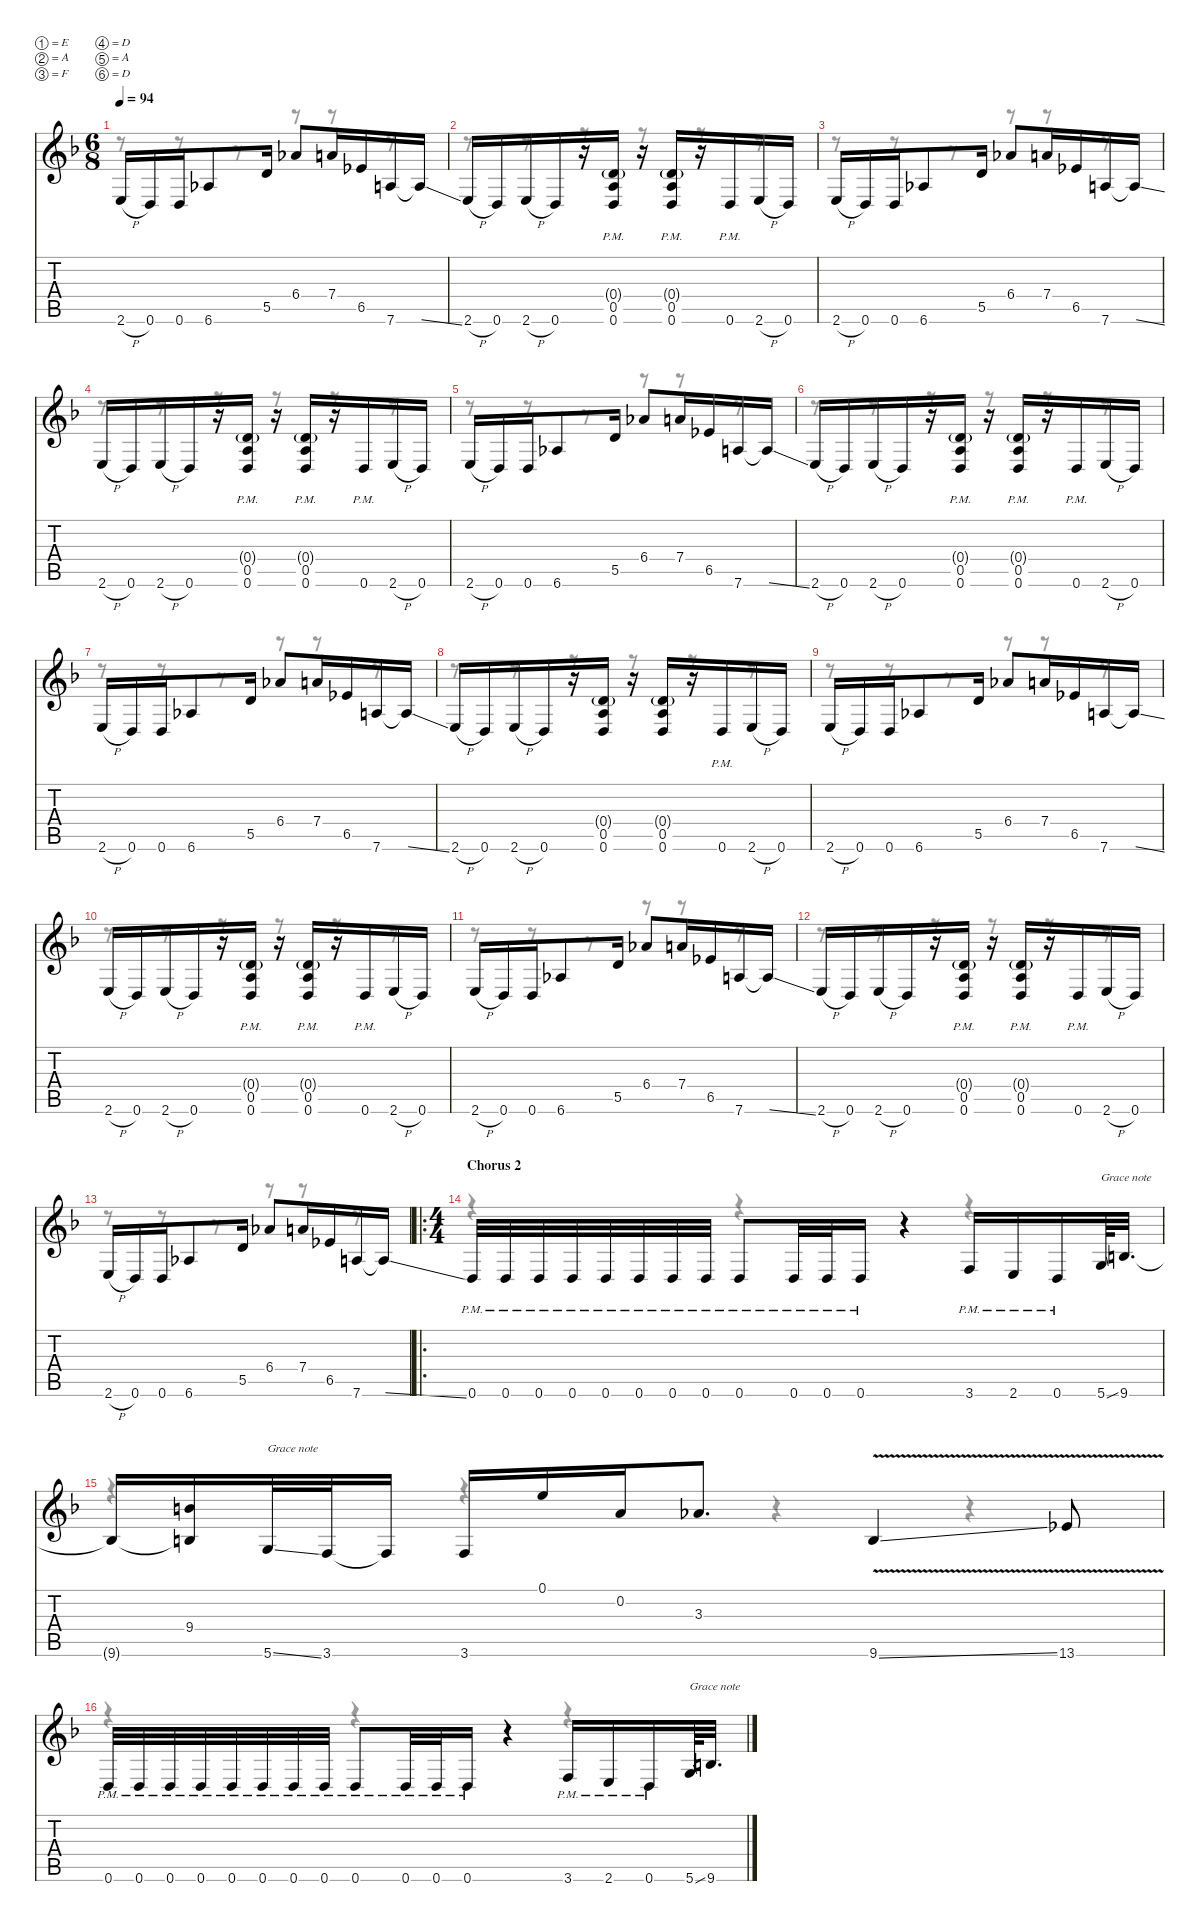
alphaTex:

\defaultSystemsLayout 4
\hideDynamics
\bracketExtendMode nobrackets
\singleTrackTrackNamePolicy hidden
\multiTrackTrackNamePolicy hidden
\otherSystemsTrackNameOrientation horizontal
\track ("M. Akerfeldt" "dist.guit.") {defaultSystemsLayout 4 instrument distortionguitar}
\staff {score tabs}
\tuning (E4 A3 F3 D3 A2 D2)
\voice
\ts (6 8)
\tempo 94
\clef g2
\ks dminor
2.6{h acc forcenatural}.16{dy ff beam Up} 0.6{acc forcenatural}.16{dy fff beam Up} 0.6{acc forcenatural}.16{dy ff beam Up} 6.6{acc b}.8{dy f beam Up} 5.5{acc forcenatural}.16{beam Up} 6.4{acc b}.8{beam Up} 7.4{acc forcenatural}.16{beam Up} 6.5{acc b}.16{beam Up} 7.6{acc forcenatural}.16{beam Up} 7.6{ss t acc forcenatural}.16{beam Up} |
2.6{h acc forcenatural}.16{dy ff beam Up} 0.6{acc forcenatural}.16{dy fff beam Up} 2.6{h acc forcenatural}.16{dy ff beam Up} 0.6{acc forcenatural}.16{dy fff beam Up} r.16{beam Up} (0.4{g acc forcenatural} 0.5{acc forcenatural} 0.6{pm acc forcenatural}).16{dy f beam Up} r.16{beam Up} (0.4{g acc forcenatural} 0.5{acc forcenatural} 0.6{pm acc forcenatural}).16{beam Up} r.16{beam Up} 0.6{pm acc forcenatural}.16{dy fff beam Up} 2.6{h acc forcenatural}.16{dy ff beam Up} 0.6{acc forcenatural}.16{dy fff beam Up} |
2.6{h acc forcenatural}.16{dy ff beam Up} 0.6{acc forcenatural}.16{dy fff beam Up} 0.6{acc forcenatural}.16{dy ff beam Up} 6.6{acc b}.8{dy f beam Up} 5.5{acc forcenatural}.16{beam Up} 6.4{acc b}.8{beam Up} 7.4{acc forcenatural}.16{beam Up} 6.5{acc b}.16{beam Up} 7.6{acc forcenatural}.16{beam Up} 7.6{ss t acc forcenatural}.16{beam Up} |
2.6{h acc forcenatural}.16{dy ff beam Up} 0.6{acc forcenatural}.16{dy fff beam Up} 2.6{h acc forcenatural}.16{dy ff beam Up} 0.6{acc forcenatural}.16{dy fff beam Up} r.16{beam Up} (0.4{g acc forcenatural} 0.5{acc forcenatural} 0.6{pm acc forcenatural}).16{dy f beam Up} r.16{beam Up} (0.4{g acc forcenatural} 0.5{acc forcenatural} 0.6{pm acc forcenatural}).16{beam Up} r.16{beam Up} 0.6{pm acc forcenatural}.16{dy fff beam Up} 2.6{h acc forcenatural}.16{dy ff beam Up} 0.6{acc forcenatural}.16{dy fff beam Up} |
2.6{h acc forcenatural}.16{dy ff beam Up} 0.6{acc forcenatural}.16{dy fff beam Up} 0.6{acc forcenatural}.16{dy ff beam Up} 6.6{acc b}.8{dy f beam Up} 5.5{acc forcenatural}.16{beam Up} 6.4{acc b}.8{beam Up} 7.4{acc forcenatural}.16{beam Up} 6.5{acc b}.16{beam Up} 7.6{acc forcenatural}.16{beam Up} 7.6{ss t acc forcenatural}.16{beam Up} |
2.6{h acc forcenatural}.16{dy ff beam Up} 0.6{acc forcenatural}.16{dy fff beam Up} 2.6{h acc forcenatural}.16{dy ff beam Up} 0.6{acc forcenatural}.16{dy fff beam Up} r.16{beam Up} (0.4{g acc forcenatural} 0.5{acc forcenatural} 0.6{pm acc forcenatural}).16{dy f beam Up} r.16{beam Up} (0.4{g acc forcenatural} 0.5{acc forcenatural} 0.6{pm acc forcenatural}).16{beam Up} r.16{beam Up} 0.6{pm acc forcenatural}.16{dy fff beam Up} 2.6{h acc forcenatural}.16{dy ff beam Up} 0.6{acc forcenatural}.16{dy fff beam Up} |
2.6{h acc forcenatural}.16{dy ff beam Up} 0.6{acc forcenatural}.16{dy fff beam Up} 0.6{acc forcenatural}.16{dy ff beam Up} 6.6{acc b}.8{dy f beam Up} 5.5{acc forcenatural}.16{beam Up} 6.4{acc b}.8{beam Up} 7.4{acc forcenatural}.16{beam Up} 6.5{acc b}.16{beam Up} 7.6{acc forcenatural}.16{beam Up} 7.6{ss t acc forcenatural}.16{beam Up} |
2.6{h acc forcenatural}.16{dy ff beam Up} 0.6{acc forcenatural}.16{dy fff beam Up} 2.6{h acc forcenatural}.16{dy ff beam Up} 0.6{acc forcenatural}.16{dy fff beam Up} r.16{beam Up} (0.4{g acc forcenatural} 0.5{acc forcenatural} 0.6{acc forcenatural}).16{dy f beam Up} r.16{beam Up} (0.4{g acc forcenatural} 0.5{acc forcenatural} 0.6{acc forcenatural}).16{beam Up} r.16{beam Up} 0.6{pm acc forcenatural}.16{dy fff beam Up} 2.6{h acc forcenatural}.16{dy ff beam Up} 0.6{acc forcenatural}.16{dy fff beam Up} |
2.6{h acc forcenatural}.16{dy ff beam Up} 0.6{acc forcenatural}.16{dy fff beam Up} 0.6{acc forcenatural}.16{dy ff beam Up} 6.6{acc b}.8{dy f beam Up} 5.5{acc forcenatural}.16{beam Up} 6.4{acc b}.8{beam Up} 7.4{acc forcenatural}.16{beam Up} 6.5{acc b}.16{beam Up} 7.6{acc forcenatural}.16{beam Up} 7.6{ss t acc forcenatural}.16{beam Up} |
2.6{h acc forcenatural}.16{dy ff beam Up} 0.6{acc forcenatural}.16{dy fff beam Up} 2.6{h acc forcenatural}.16{dy ff beam Up} 0.6{acc forcenatural}.16{dy fff beam Up} r.16{beam Up} (0.4{g acc forcenatural} 0.5{acc forcenatural} 0.6{pm acc forcenatural}).16{dy f beam Up} r.16{beam Up} (0.4{g acc forcenatural} 0.5{acc forcenatural} 0.6{pm acc forcenatural}).16{beam Up} r.16{beam Up} 0.6{pm acc forcenatural}.16{dy fff beam Up} 2.6{h acc forcenatural}.16{dy ff beam Up} 0.6{acc forcenatural}.16{dy fff beam Up} |
2.6{h acc forcenatural}.16{dy ff beam Up} 0.6{acc forcenatural}.16{dy fff beam Up} 0.6{acc forcenatural}.16{dy ff beam Up} 6.6{acc b}.8{dy f beam Up} 5.5{acc forcenatural}.16{beam Up} 6.4{acc b}.8{beam Up} 7.4{acc forcenatural}.16{beam Up} 6.5{acc b}.16{beam Up} 7.6{acc forcenatural}.16{beam Up} 7.6{ss t acc forcenatural}.16{beam Up} |
2.6{h acc forcenatural}.16{dy ff beam Up} 0.6{acc forcenatural}.16{dy fff beam Up} 2.6{h acc forcenatural}.16{dy ff beam Up} 0.6{acc forcenatural}.16{dy fff beam Up} r.16{beam Up} (0.4{g acc forcenatural} 0.5{acc forcenatural} 0.6{pm acc forcenatural}).16{dy f beam Up} r.16{beam Up} (0.4{g acc forcenatural} 0.5{acc forcenatural} 0.6{pm acc forcenatural}).16{beam Up} r.16{beam Up} 0.6{pm acc forcenatural}.16{dy fff beam Up} 2.6{h acc forcenatural}.16{dy ff beam Up} 0.6{acc forcenatural}.16{dy fff beam Up} |
2.6{h acc forcenatural}.16{dy ff beam Up} 0.6{acc forcenatural}.16{dy fff beam Up} 0.6{acc forcenatural}.16{dy ff beam Up} 6.6{acc b}.8{dy f beam Up} 5.5{acc forcenatural}.16{beam Up} 6.4{acc b}.8{beam Up} 7.4{acc forcenatural}.16{beam Up} 6.5{acc b}.16{beam Up} 7.6{acc forcenatural}.16{beam Up} 7.6{ss t acc forcenatural}.16{beam Up} |
\ro
\ts (4 4)
\beaming (8 2 2 2 2)
\section ("" "Chorus 2")
0.6{pm acc forcenatural}.32{dy ff beam Up} 0.6{pm acc forcenatural}.32{beam Up} 0.6{pm acc forcenatural}.32{beam Up} 0.6{pm acc forcenatural}.32{beam Up} 0.6{pm acc forcenatural}.32{beam Up} 0.6{pm acc forcenatural}.32{beam Up} 0.6{pm acc forcenatural}.32{beam Up} 0.6{pm acc forcenatural}.32{beam Up} 0.6{pm acc forcenatural}.8{beam Up} 0.6{pm acc forcenatural}.32{beam Up} 0.6{pm acc forcenatural}.32{beam Up} 0.6{pm acc forcenatural}.16{beam Up} r.4{beam Up} 3.6{pm acc forcenatural}.16{beam Up} 2.6{pm acc forcenatural}.16{beam Up} 0.6{pm acc forcenatural}.16{beam Up} 5.6{ss acc forcenatural}.64{txt "Grace note" dy f beam Up} 9.6{acc forcenatural}.32{d beam Up} |
9.6{t acc forcenatural}.16{beam Up} (9.4{acc forcenatural} 9.6{t acc forcenatural}).16{dy mf beam Up} 5.6{ss acc forcenatural}.32{txt "Grace note" dy f beam Up} 3.6{acc forcenatural}.32{beam Up} 3.6{t acc forcenatural}.16{beam Up} 3.6{acc forcenatural}.16{beam Up} 0.1{acc forcenatural}.16{beam Up} 0.2{acc forcenatural}.16{dy mf beam Up} 3.3{acc b}.8{d beam Up} 9.6{v ss acc forcenatural}.4{dy f beam Up} 13.6{v acc b}.8{beam Up} |
0.6{pm acc forcenatural}.32{dy ff beam Up} 0.6{pm acc forcenatural}.32{beam Up} 0.6{pm acc forcenatural}.32{beam Up} 0.6{pm acc forcenatural}.32{beam Up} 0.6{pm acc forcenatural}.32{beam Up} 0.6{pm acc forcenatural}.32{beam Up} 0.6{pm acc forcenatural}.32{beam Up} 0.6{pm acc forcenatural}.32{beam Up} 0.6{pm acc forcenatural}.8{beam Up} 0.6{pm acc forcenatural}.32{beam Up} 0.6{pm acc forcenatural}.32{beam Up} 0.6{pm acc forcenatural}.16{beam Up} r.4{beam Up} 3.6{pm acc forcenatural}.16{beam Up} 2.6{pm acc forcenatural}.16{beam Up} 0.6{pm acc forcenatural}.16{beam Up} 5.6{ss acc forcenatural}.64{txt "Grace note" dy f beam Up} 9.6{acc forcenatural}.32{d beam Up}
\voice
\clef g2
\ottava regular
\simile none
\ks dminor
r.8{dy mf beam Down} r.8{beam Down} r.8{beam Down} r.8{beam Down} r.8{beam Down} r.8{beam Down} |
r.8{beam Down} r.8{beam Down} r.8{beam Down} r.8{beam Down} r.8{beam Down} r.8{beam Down} |
r.8{beam Down} r.8{beam Down} r.8{beam Down} r.8{beam Down} r.8{beam Down} r.8{beam Down} |
r.8{beam Down} r.8{beam Down} r.8{beam Down} r.8{beam Down} r.8{beam Down} r.8{beam Down} |
r.8{beam Down} r.8{beam Down} r.8{beam Down} r.8{beam Down} r.8{beam Down} r.8{beam Down} |
r.8{beam Down} r.8{beam Down} r.8{beam Down} r.8{beam Down} r.8{beam Down} r.8{beam Down} |
r.8{beam Down} r.8{beam Down} r.8{beam Down} r.8{beam Down} r.8{beam Down} r.8{beam Down} |
r.8{beam Down} r.8{beam Down} r.8{beam Down} r.8{beam Down} r.8{beam Down} r.8{beam Down} |
r.8{beam Down} r.8{beam Down} r.8{beam Down} r.8{beam Down} r.8{beam Down} r.8{beam Down} |
r.8{beam Down} r.8{beam Down} r.8{beam Down} r.8{beam Down} r.8{beam Down} r.8{beam Down} |
r.8{beam Down} r.8{beam Down} r.8{beam Down} r.8{beam Down} r.8{beam Down} r.8{beam Down} |
r.8{beam Down} r.8{beam Down} r.8{beam Down} r.8{beam Down} r.8{beam Down} r.8{beam Down} |
r.8{beam Down} r.8{beam Down} r.8{beam Down} r.8{beam Down} r.8{beam Down} r.8{beam Down} |
r.4{beam Down} r.4{beam Down} r.4{beam Down} r.4{beam Down} |
r.4{beam Down} r.4{beam Down} r.4{beam Down} r.4{beam Down} |
r.4{beam Down} r.4{beam Down} r.4{beam Down} r.4{beam Down}
